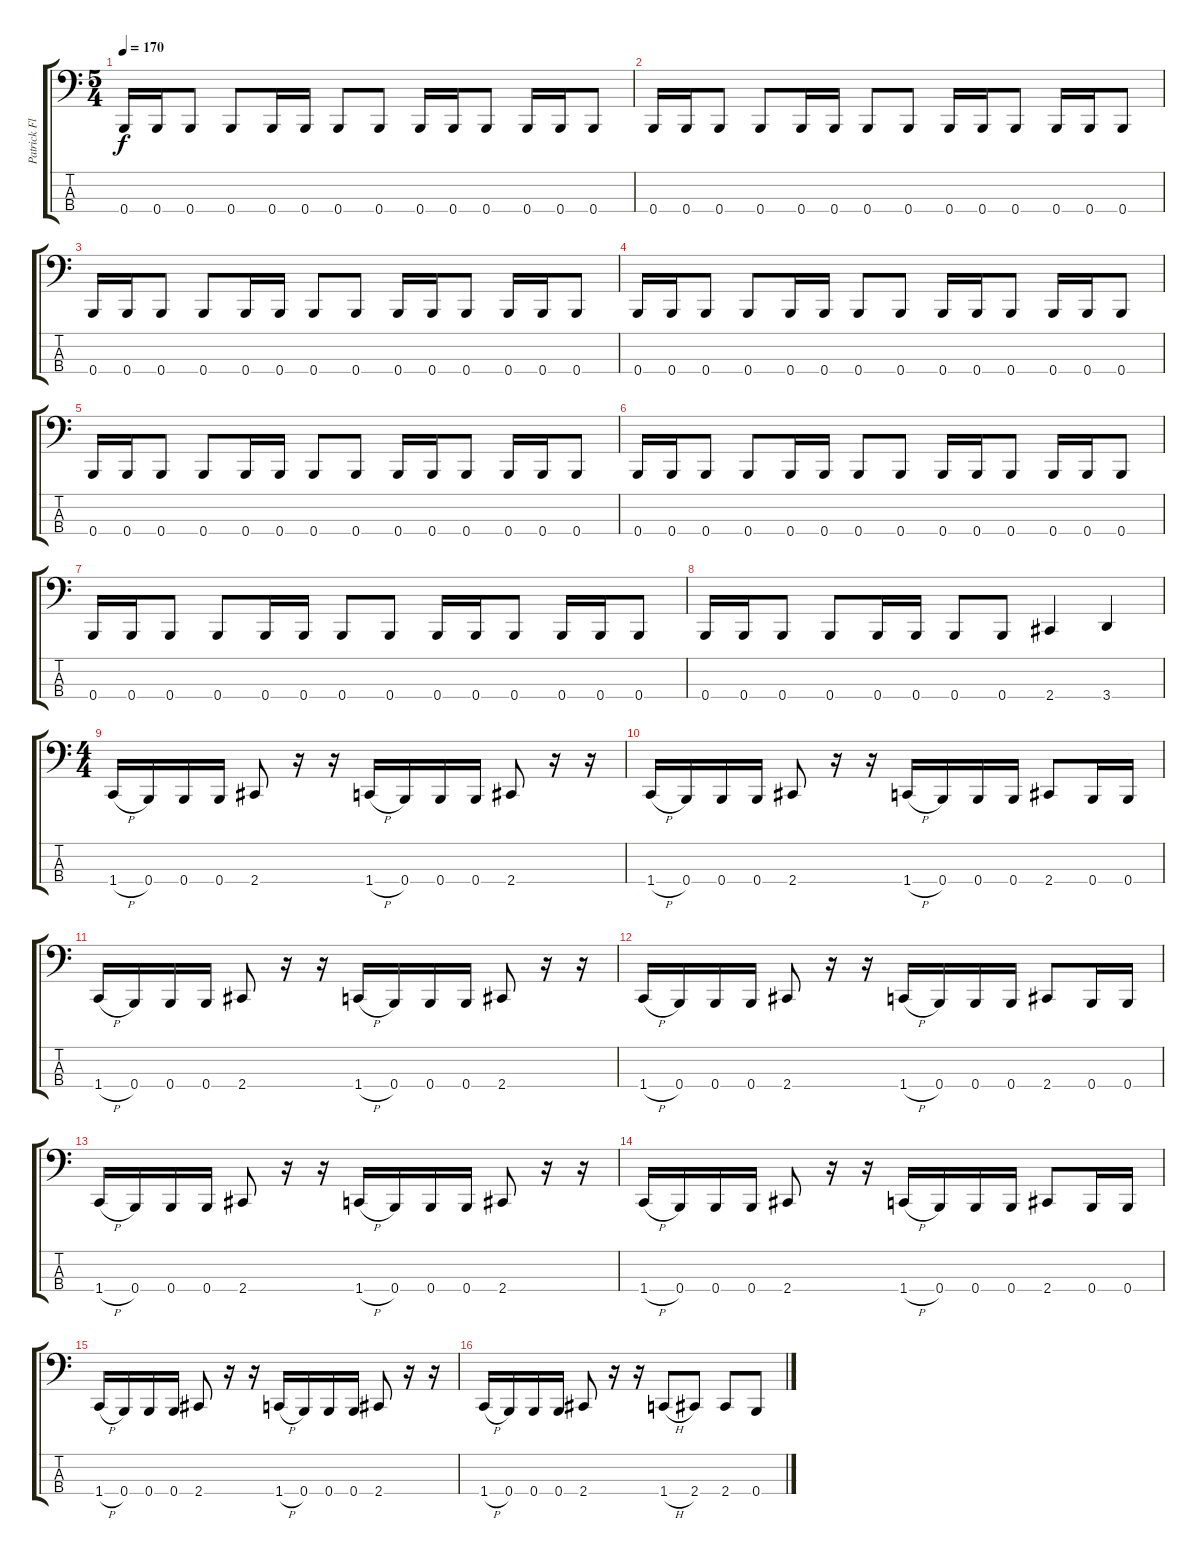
\track ("Patrick Flaherty" "Patrick Fl") {instrument electricbasspick}
\staff {score tabs}
\tuning (E2 B1 Gb1 B0) {hide}
\ts (5 4)
\tempo 170
\clef f4
\ks c
0.4.16{dy f} 0.4.16 0.4.8 0.4.8 0.4.16 0.4.16 0.4.8 0.4.8 0.4.16 0.4.16 0.4.8 0.4.16 0.4.16 0.4.8 |
0.4.16 0.4.16 0.4.8 0.4.8 0.4.16 0.4.16 0.4.8 0.4.8 0.4.16 0.4.16 0.4.8 0.4.16 0.4.16 0.4.8 |
0.4.16 0.4.16 0.4.8 0.4.8 0.4.16 0.4.16 0.4.8 0.4.8 0.4.16 0.4.16 0.4.8 0.4.16 0.4.16 0.4.8 |
0.4.16 0.4.16 0.4.8 0.4.8 0.4.16 0.4.16 0.4.8 0.4.8 0.4.16 0.4.16 0.4.8 0.4.16 0.4.16 0.4.8 |
0.4.16 0.4.16 0.4.8 0.4.8 0.4.16 0.4.16 0.4.8 0.4.8 0.4.16 0.4.16 0.4.8 0.4.16 0.4.16 0.4.8 |
0.4.16 0.4.16 0.4.8 0.4.8 0.4.16 0.4.16 0.4.8 0.4.8 0.4.16 0.4.16 0.4.8 0.4.16 0.4.16 0.4.8 |
0.4.16 0.4.16 0.4.8 0.4.8 0.4.16 0.4.16 0.4.8 0.4.8 0.4.16 0.4.16 0.4.8 0.4.16 0.4.16 0.4.8 |
0.4.16 0.4.16 0.4.8 0.4.8 0.4.16 0.4.16 0.4.8 0.4.8 2.4.4 3.4.4 |
\ts (4 4)
1.4{h}.16 0.4.16 0.4.16 0.4.16 2.4.8 r.16 r.16 1.4{h}.16 0.4.16 0.4.16 0.4.16 2.4.8 r.16 r.16 |
1.4{h}.16 0.4.16 0.4.16 0.4.16 2.4.8 r.16 r.16 1.4{h}.16 0.4.16 0.4.16 0.4.16 2.4.8 0.4.16 0.4.16 |
1.4{h}.16 0.4.16 0.4.16 0.4.16 2.4.8 r.16 r.16 1.4{h}.16 0.4.16 0.4.16 0.4.16 2.4.8 r.16 r.16 |
1.4{h}.16 0.4.16 0.4.16 0.4.16 2.4.8 r.16 r.16 1.4{h}.16 0.4.16 0.4.16 0.4.16 2.4.8 0.4.16 0.4.16 |
1.4{h}.16 0.4.16 0.4.16 0.4.16 2.4.8 r.16 r.16 1.4{h}.16 0.4.16 0.4.16 0.4.16 2.4.8 r.16 r.16 |
1.4{h}.16 0.4.16 0.4.16 0.4.16 2.4.8 r.16 r.16 1.4{h}.16 0.4.16 0.4.16 0.4.16 2.4.8 0.4.16 0.4.16 |
1.4{h}.16 0.4.16 0.4.16 0.4.16 2.4.8 r.16 r.16 1.4{h}.16 0.4.16 0.4.16 0.4.16 2.4.8 r.16 r.16 |
1.4{h}.16 0.4.16 0.4.16 0.4.16 2.4.8 r.16 r.16 1.4{h}.8 2.4.8 2.4.8 0.4.8
